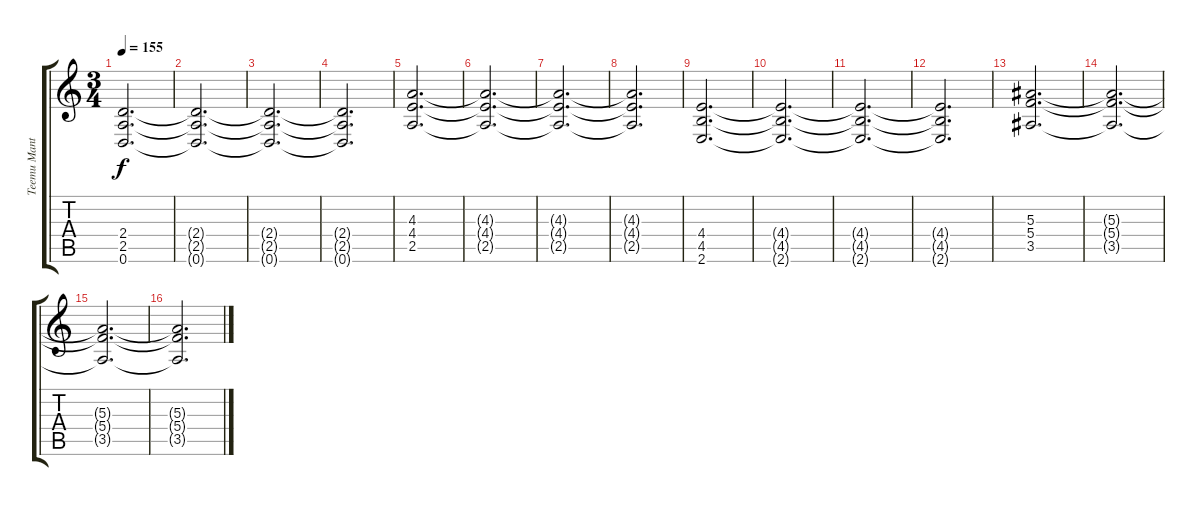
\track ("Teemu Mantysaari" "Teemu Mant") {instrument distortionguitar}
\staff {score tabs}
\tuning (D4 A3 F3 C3 G2 D2) {hide}
\ts (3 4)
\tempo 155
\clef g2
\ks c
(2.4 2.5 0.6).2{d dy f} |
(2.4{t} 2.5{t} 0.6{t}).2{d} |
(2.4{t} 2.5{t} 0.6{t}).2{d} |
(2.4{t} 2.5{t} 0.6{t}).2{d} |
(4.3 4.4 2.5).2{d} |
(4.3{t} 4.4{t} 2.5{t}).2{d} |
(4.3{t} 4.4{t} 2.5{t}).2{d} |
(4.3{t} 4.4{t} 2.5{t}).2{d} |
(4.4 4.5 2.6).2{d} |
(4.4{t} 4.5{t} 2.6{t}).2{d} |
(4.4{t} 4.5{t} 2.6{t}).2{d} |
(4.4{t} 4.5{t} 2.6{t}).2{d} |
(5.3 5.4 3.5).2{d} |
(5.3{t} 5.4{t} 3.5{t}).2{d} |
(5.3{t} 5.4{t} 3.5{t}).2{d} |
(5.3{t} 5.4{t} 3.5{t}).2{d}
